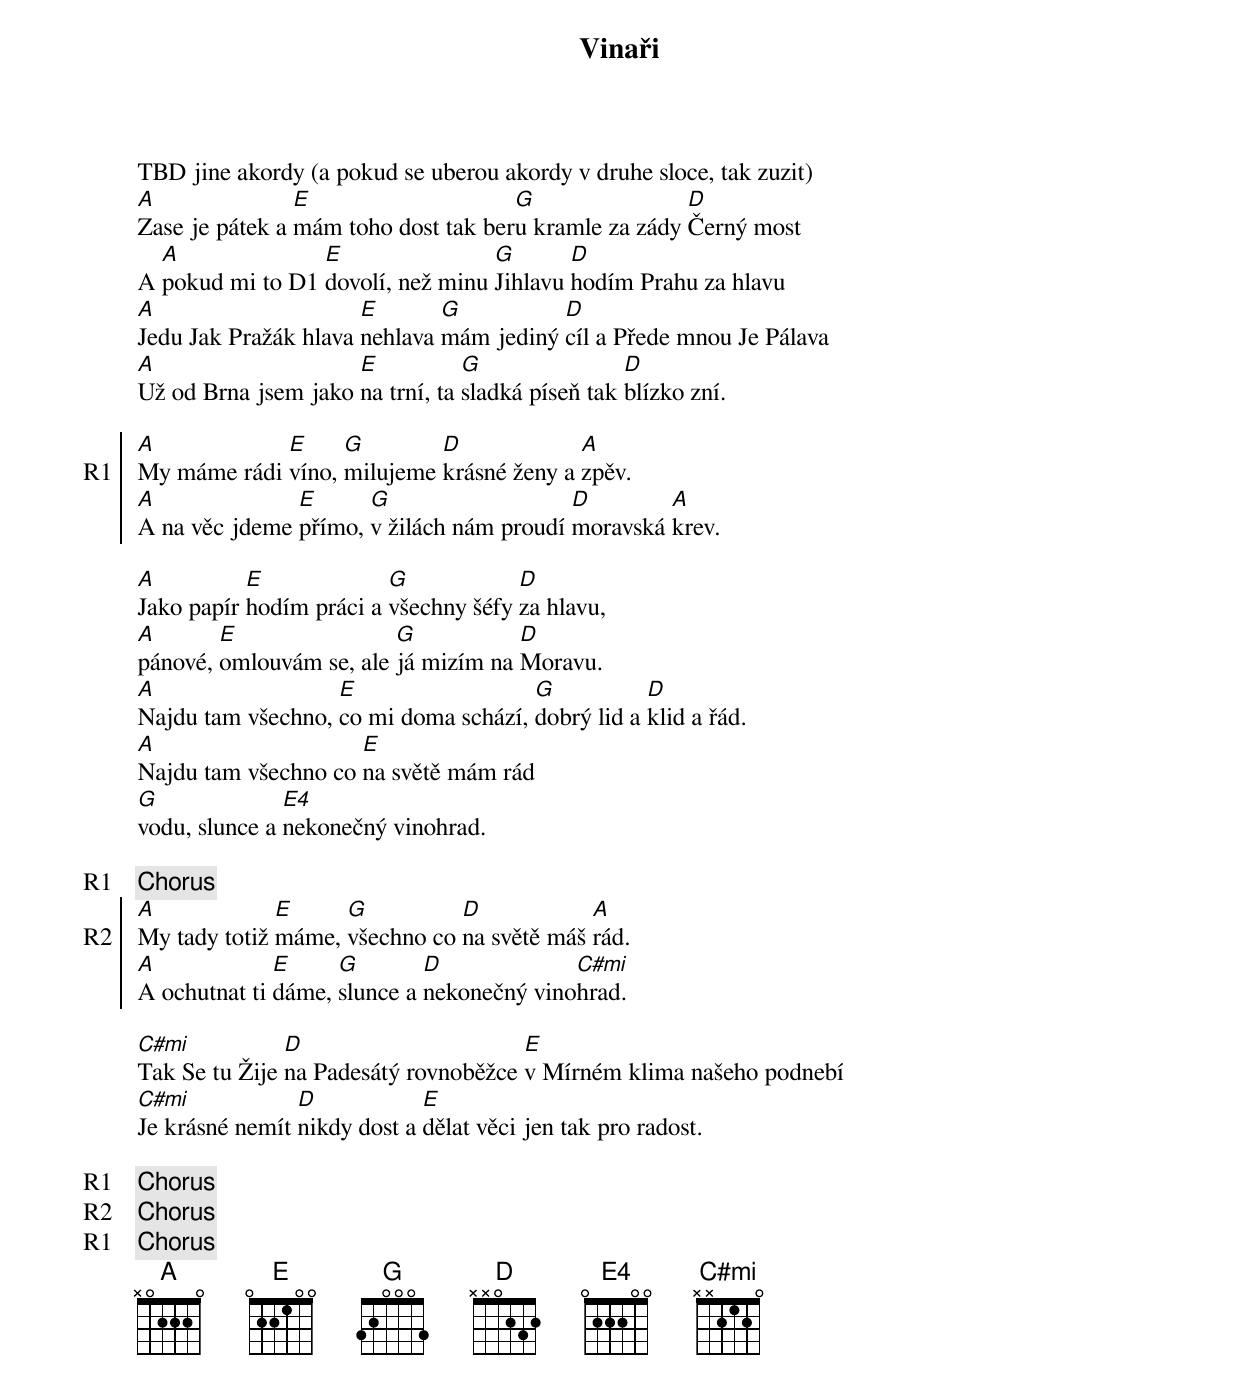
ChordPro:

{title: Vinaři}
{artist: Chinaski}
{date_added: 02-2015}
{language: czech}
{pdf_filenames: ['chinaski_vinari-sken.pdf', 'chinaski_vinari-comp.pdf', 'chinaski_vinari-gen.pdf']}
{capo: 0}
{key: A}
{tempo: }
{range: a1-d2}
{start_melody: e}
TBD jine akordy (a pokud se uberou akordy v druhe sloce, tak zuzit)
{start_of_verse}
[A]Zase je pátek a [E]mám toho dost tak ber[G]u kramle za zády [D]Černý most
A [A]pokud mi to D1 [E]dovolí, než minu [G]Jihlavu [D]hodím Prahu za hlavu
[A]Jedu Jak Pražák hlava [E]nehlava [G]mám jediný [D]cíl a Přede mnou Je Pálava
[A]Už od Brna jsem jako [E]na trní, ta [G]sladká píseň tak [D]blízko zní.
{end_of_verse}

{start_of_chorus: R1}
[A]My máme rádi [E]víno, [G]milujeme [D]krásné ženy a [A]zpěv.
[A]A na věc jdeme [E]přímo, [G]v žilách nám proudí [D]moravská [A]krev.
{end_of_chorus}

{start_of_verse}
[A]Jako papír [E]hodím práci a [G]všechny šéfy [D]za hlavu,
[A]pánové, [E]omlouvám se, ale [G]já mizím na [D]Moravu.
[A]Najdu tam všechno, [E]co mi doma schází, [G]dobrý lid a [D]klid a řád.
[A]Najdu tam všechno co [E]na světě mám rád
[G]vodu, slunce a [E4]nekonečný vinohrad.
{end_of_verse}

{chorus: R1}
{start_of_chorus: R2}
[A]My tady totiž [E]máme, [G]všechno co [D]na světě máš [A]rád.
[A]A ochutnat ti [E]dáme, [G]slunce a [D]nekonečný vino[C#mi]hrad.
{end_of_chorus}

{start_of_bridge}
[C#mi]Tak Se tu Žije [D]na Padesátý rovnoběžce [E]v Mírném klima našeho podnebí
[C#mi]Je krásné nemít [D]nikdy dost a [E]dělat věci jen tak pro radost.
{end_of_bridge}

{chorus: R1}
{chorus: R2}
{chorus: R1}
